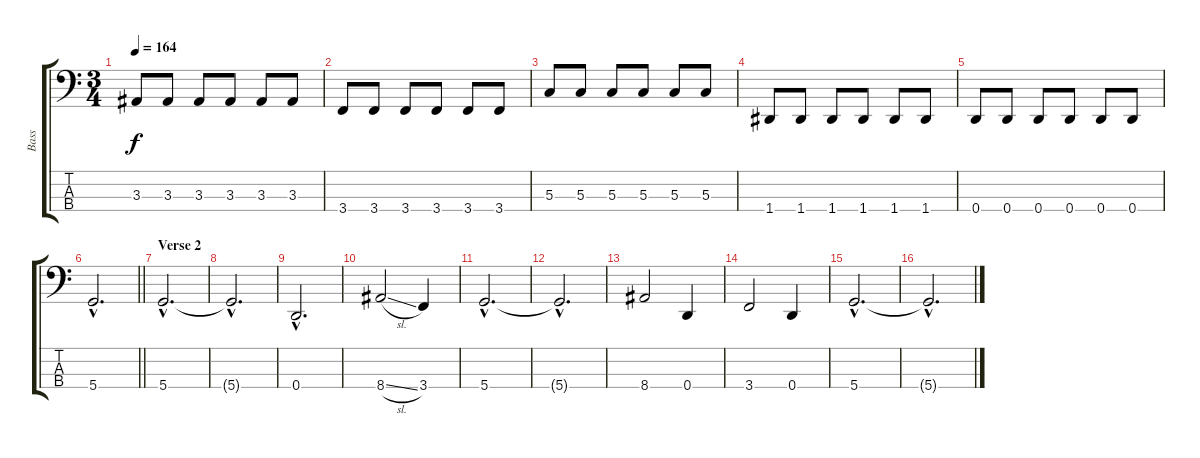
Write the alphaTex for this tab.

\track ("Bass" "Bass") {instrument electricbasspick}
\staff {score tabs}
\tuning (F2 C2 G1 D1) {hide}
\ts (3 4)
\tempo 164
\clef f4
\ks c
3.3.8{dy f} 3.3.8 3.3.8 3.3.8 3.3.8 3.3.8 |
3.4.8 3.4.8 3.4.8 3.4.8 3.4.8 3.4.8 |
5.3.8 5.3.8 5.3.8 5.3.8 5.3.8 5.3.8 |
1.4.8 1.4.8 1.4.8 1.4.8 1.4.8 1.4.8 |
0.4.8 0.4.8 0.4.8 0.4.8 0.4.8 0.4.8 |
\barLineRight lightlight
5.4{hac}.2{d} |
\section ("" "Verse 2")
5.4{hac}.2{d} |
5.4{hac t}.2{d} |
0.4{hac}.2{d} |
8.4{sl}.2 3.4.4 |
5.4{hac}.2{d} |
5.4{hac t}.2{d} |
8.4.2 0.4.4 |
3.4.2 0.4.4 |
5.4{hac}.2{d} |
5.4{hac t}.2{d}
